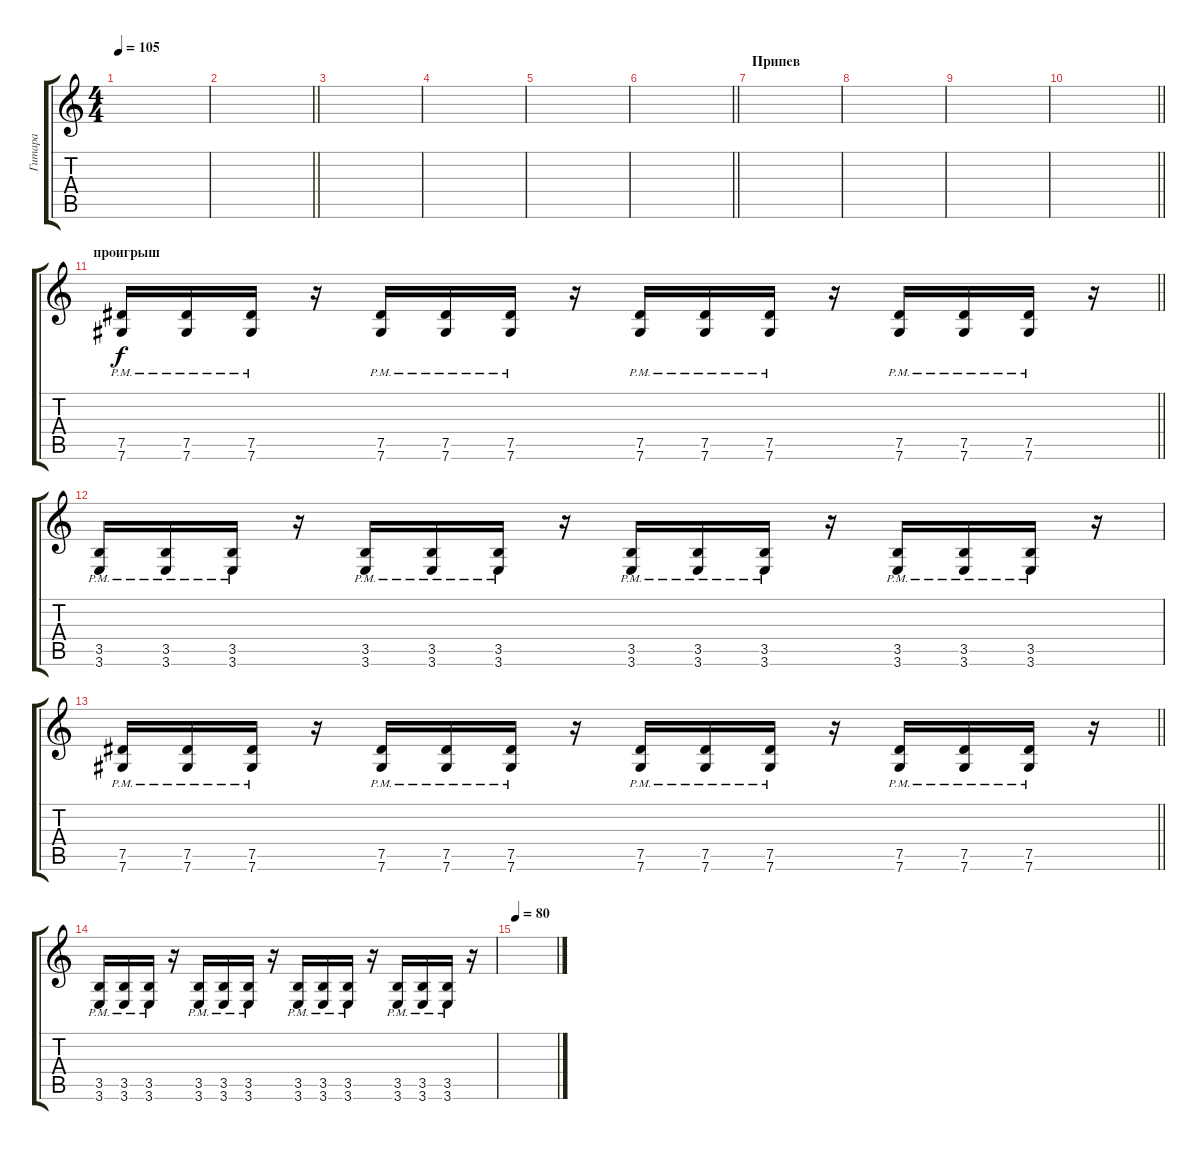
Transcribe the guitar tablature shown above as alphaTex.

\track ("Гитара" "Гитара") {instrument distortionguitar}
\staff {score tabs}
\tuning (Eb4 Bb3 Gb3 Db3 Ab2 Db2) {hide}
\ts (4 4)
\tempo 105
\clef g2
\ks c
|
\barLineRight lightlight
|
|
|
|
\barLineRight lightlight
|
\section ("" "Припев")
|
|
|
\barLineRight lightlight
|
\section ("" "проигрыш")
\barLineRight lightlight
(7.5{pm} 7.6{pm}).16 (7.5{pm} 7.6{pm}).16 (7.5{pm} 7.6{pm}).16 r.16 (7.5{pm} 7.6{pm}).16 (7.5{pm} 7.6{pm}).16 (7.5{pm} 7.6{pm}).16 r.16 (7.5{pm} 7.6{pm}).16 (7.5{pm} 7.6{pm}).16 (7.5{pm} 7.6{pm}).16 r.16 (7.5{pm} 7.6{pm}).16 (7.5{pm} 7.6{pm}).16 (7.5{pm} 7.6{pm}).16 r.16 |
(3.5{pm} 3.6{pm}).16 (3.5{pm} 3.6{pm}).16 (3.5{pm} 3.6{pm}).16 r.16 (3.5{pm} 3.6{pm}).16 (3.5{pm} 3.6{pm}).16 (3.5{pm} 3.6{pm}).16 r.16 (3.5{pm} 3.6{pm}).16 (3.5{pm} 3.6{pm}).16 (3.5{pm} 3.6{pm}).16 r.16 (3.5{pm} 3.6{pm}).16 (3.5{pm} 3.6{pm}).16 (3.5{pm} 3.6{pm}).16 r.16 |
\barLineRight lightlight
(7.5{pm} 7.6{pm}).16 (7.5{pm} 7.6{pm}).16 (7.5{pm} 7.6{pm}).16 r.16 (7.5{pm} 7.6{pm}).16 (7.5{pm} 7.6{pm}).16 (7.5{pm} 7.6{pm}).16 r.16 (7.5{pm} 7.6{pm}).16 (7.5{pm} 7.6{pm}).16 (7.5{pm} 7.6{pm}).16 r.16 (7.5{pm} 7.6{pm}).16 (7.5{pm} 7.6{pm}).16 (7.5{pm} 7.6{pm}).16 r.16 |
(3.5{pm} 3.6{pm}).16 (3.5{pm} 3.6{pm}).16 (3.5{pm} 3.6{pm}).16 r.16 (3.5{pm} 3.6{pm}).16 (3.5{pm} 3.6{pm}).16 (3.5{pm} 3.6{pm}).16 r.16 (3.5{pm} 3.6{pm}).16 (3.5{pm} 3.6{pm}).16 (3.5{pm} 3.6{pm}).16 r.16 (3.5{pm} 3.6{pm}).16 (3.5{pm} 3.6{pm}).16 (3.5{pm} 3.6{pm}).16 r.16 |
\tempo 80
